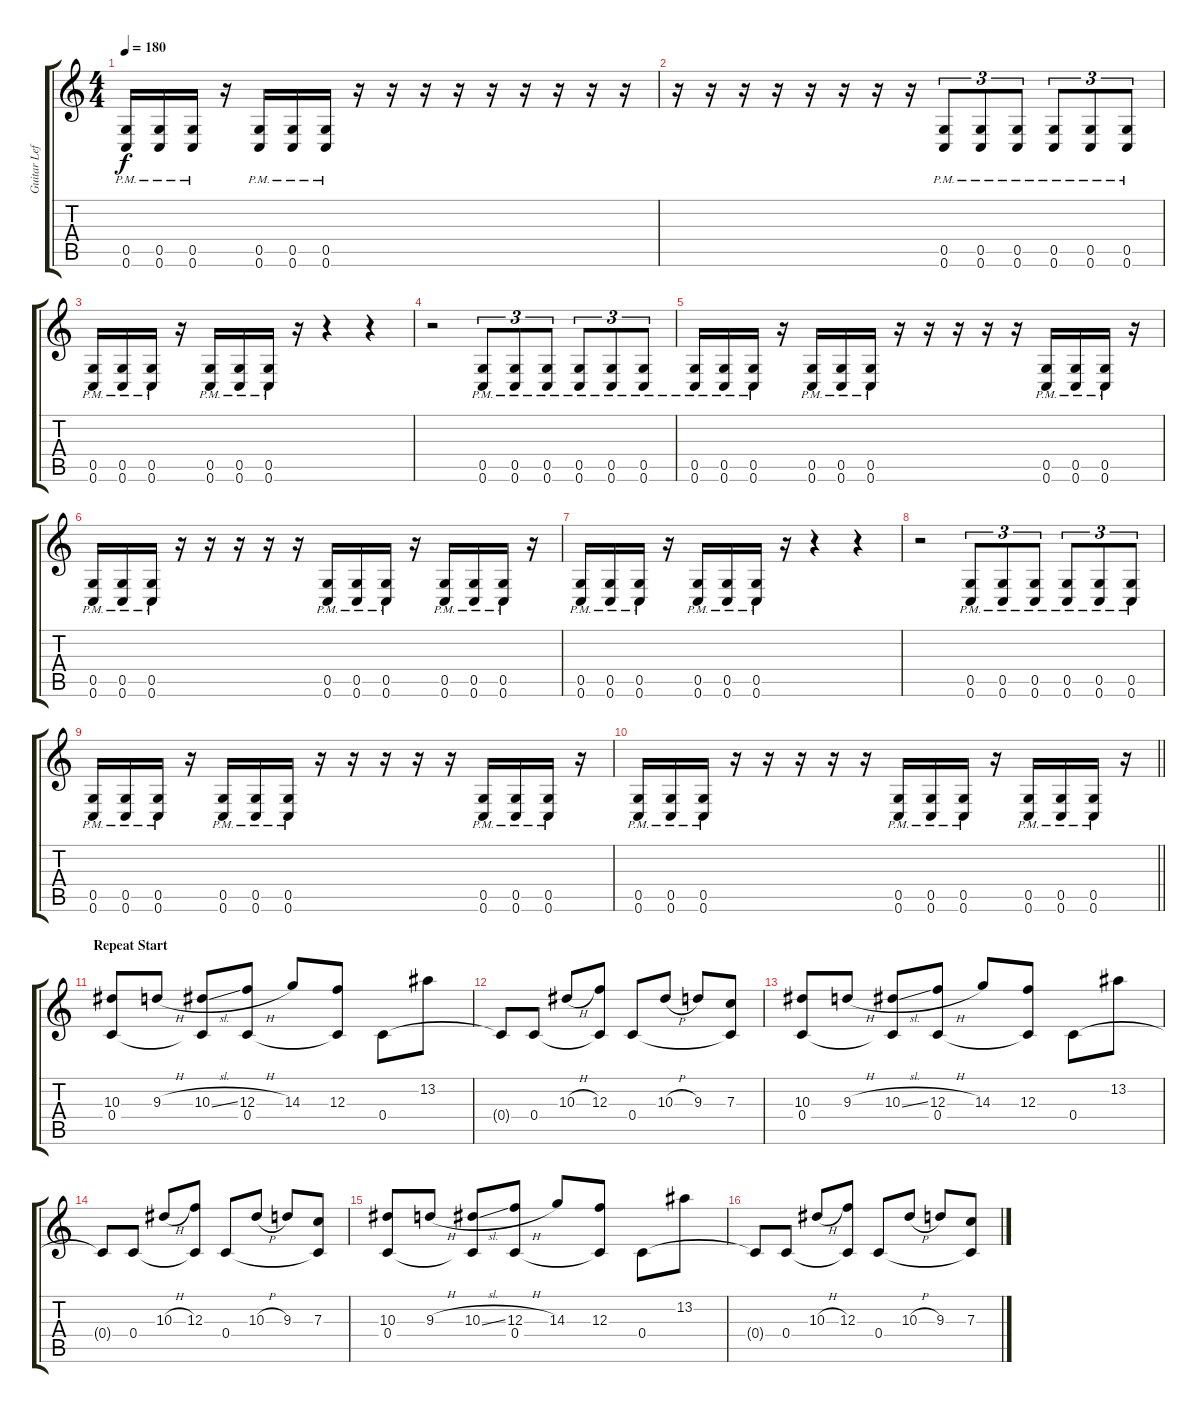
\track ("Guitar Left" "Guitar Lef") {instrument distortionguitar}
\staff {score tabs}
\tuning (D4 A3 F3 C3 G2 C2) {hide}
\ts (4 4)
\tempo 180
\clef g2
\ks c
(0.5{pm} 0.6{pm}).16{dy f instrument distortionguitar} (0.5{pm} 0.6{pm}).16 (0.5{pm} 0.6{pm}).16 r.16 (0.5{pm} 0.6{pm}).16{instrument distortionguitar} (0.5{pm} 0.6{pm}).16 (0.5{pm} 0.6{pm}).16 r.16 r.16 r.16 r.16 r.16 r.16 r.16 r.16 r.16 |
r.16 r.16 r.16 r.16 r.16 r.16 r.16 r.16 (0.5{pm} 0.6{pm}).8{tu (3 2)} (0.5{pm} 0.6{pm}).8{tu (3 2)} (0.5{pm} 0.6{pm}).8{tu (3 2)} (0.5{pm} 0.6{pm}).8{tu (3 2)} (0.5{pm} 0.6{pm}).8{tu (3 2)} (0.5{pm} 0.6{pm}).8{tu (3 2)} |
(0.5{pm} 0.6{pm}).16 (0.5{pm} 0.6{pm}).16 (0.5{pm} 0.6{pm}).16 r.16 (0.5{pm} 0.6{pm}).16 (0.5{pm} 0.6{pm}).16 (0.5{pm} 0.6{pm}).16 r.16 r.4 r.4 |
r.2 (0.5{pm} 0.6{pm}).8{tu (3 2)} (0.5{pm} 0.6{pm}).8{tu (3 2)} (0.5{pm} 0.6{pm}).8{tu (3 2)} (0.5{pm} 0.6{pm}).8{tu (3 2)} (0.5{pm} 0.6{pm}).8{tu (3 2)} (0.5{pm} 0.6{pm}).8{tu (3 2)} |
(0.5{pm} 0.6{pm}).16 (0.5{pm} 0.6{pm}).16 (0.5{pm} 0.6{pm}).16 r.16 (0.5{pm} 0.6{pm}).16 (0.5{pm} 0.6{pm}).16 (0.5{pm} 0.6{pm}).16 r.16 r.16 r.16 r.16 r.16 (0.5{pm} 0.6{pm}).16 (0.5{pm} 0.6{pm}).16 (0.5{pm} 0.6{pm}).16 r.16 |
(0.5{pm} 0.6{pm}).16 (0.5{pm} 0.6{pm}).16 (0.5{pm} 0.6{pm}).16 r.16 r.16 r.16 r.16 r.16 (0.5{pm} 0.6{pm}).16 (0.5{pm} 0.6{pm}).16 (0.5{pm} 0.6{pm}).16 r.16 (0.5{pm} 0.6{pm}).16 (0.5{pm} 0.6{pm}).16 (0.5{pm} 0.6{pm}).16 r.16 |
(0.5{pm} 0.6{pm}).16 (0.5{pm} 0.6{pm}).16 (0.5{pm} 0.6{pm}).16 r.16 (0.5{pm} 0.6{pm}).16 (0.5{pm} 0.6{pm}).16 (0.5{pm} 0.6{pm}).16 r.16 r.4 r.4 |
r.2 (0.5{pm} 0.6{pm}).8{tu (3 2)} (0.5{pm} 0.6{pm}).8{tu (3 2)} (0.5{pm} 0.6{pm}).8{tu (3 2)} (0.5{pm} 0.6{pm}).8{tu (3 2)} (0.5{pm} 0.6{pm}).8{tu (3 2)} (0.5{pm} 0.6{pm}).8{tu (3 2)} |
(0.5{pm} 0.6{pm}).16 (0.5{pm} 0.6{pm}).16 (0.5{pm} 0.6{pm}).16 r.16 (0.5{pm} 0.6{pm}).16 (0.5{pm} 0.6{pm}).16 (0.5{pm} 0.6{pm}).16 r.16 r.16 r.16 r.16 r.16 (0.5{pm} 0.6{pm}).16 (0.5{pm} 0.6{pm}).16 (0.5{pm} 0.6{pm}).16 r.16 |
\barLineRight lightlight
(0.5{pm} 0.6{pm}).16 (0.5{pm} 0.6{pm}).16 (0.5{pm} 0.6{pm}).16 r.16 r.16 r.16 r.16 r.16 (0.5{pm} 0.6{pm}).16 (0.5{pm} 0.6{pm}).16 (0.5{pm} 0.6{pm}).16 r.16 (0.5{pm} 0.6{pm}).16 (0.5{pm} 0.6{pm}).16 (0.5{pm} 0.6{pm}).16 r.16 |
\section ("" "Repeat Start")
(10.3 0.4).8{instrument electricguitarclean} 9.3{h}.8 (10.3{sl} 0.4{t}).8 (12.3{h} 0.4).8 14.3.8 (12.3 0.4{t}).8 0.4.8 13.2.8 |
0.4{t}.8 0.4.8 10.3{h}.8 (12.3 0.4{t}).8 0.4.8 10.3{h}.8 9.3.8 (7.3 0.4{t}).8 |
(10.3 0.4).8{instrument electricguitarclean} 9.3{h}.8 (10.3{sl} 0.4{t}).8 (12.3{h} 0.4).8 14.3.8 (12.3 0.4{t}).8 0.4.8 13.2.8 |
0.4{t}.8 0.4.8 10.3{h}.8 (12.3 0.4{t}).8 0.4.8 10.3{h}.8 9.3.8 (7.3 0.4{t}).8 |
(10.3 0.4).8{instrument electricguitarclean} 9.3{h}.8 (10.3{sl} 0.4{t}).8 (12.3{h} 0.4).8 14.3.8 (12.3 0.4{t}).8 0.4.8 13.2.8 |
0.4{t}.8 0.4.8 10.3{h}.8 (12.3 0.4{t}).8 0.4.8 10.3{h}.8 9.3.8 (7.3 0.4{t}).8
